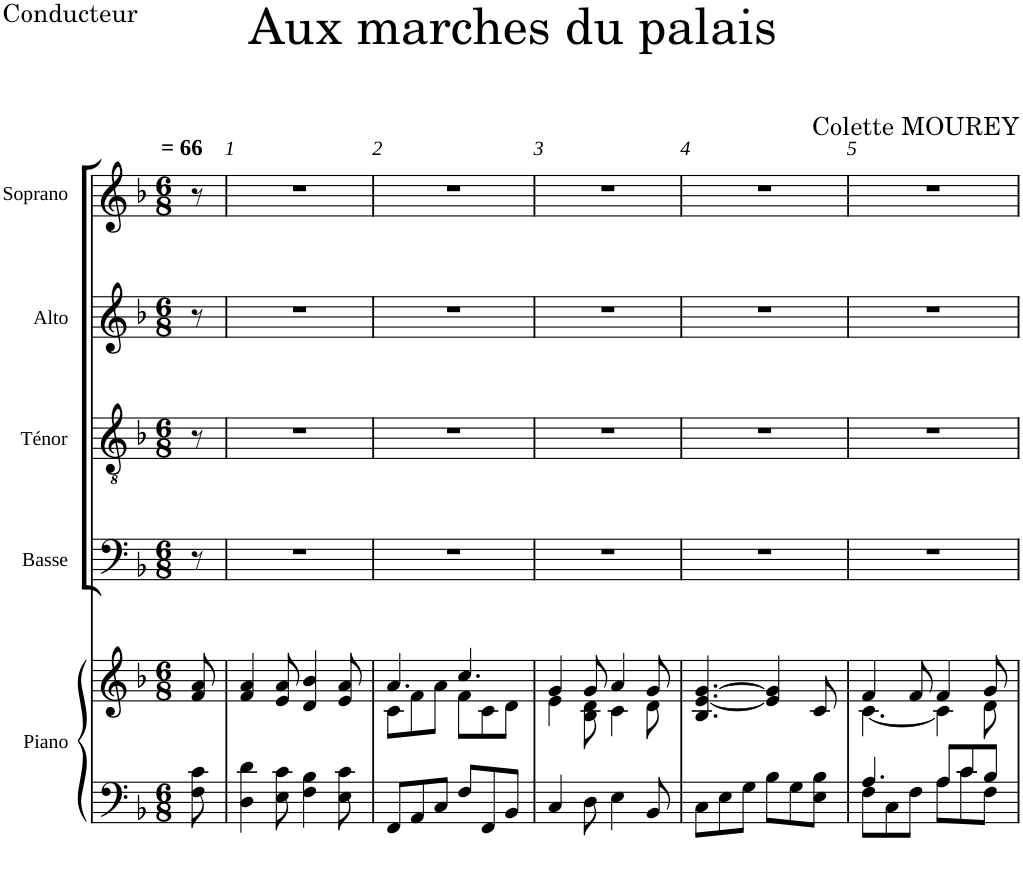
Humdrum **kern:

**kern	**kern	**kern	**kern	**kern	**kern
*part5	*part5	*part4	*part3	*part2	*part1
*staff6	*staff5	*staff4	*staff3	*staff2	*staff1
*I"Piano	*	*I"Basse	*I"Ténor	*I"Alto	*I"Soprano
*I'Pno.	*	*I'B.	*I'Tén.	*I'Alt.	*I'Sop.
*clefF4	*clefG2	*clefF4	*clefGv2	*clefG2	*clefG2
*k[b-]	*k[b-]	*k[b-]	*k[b-]	*k[b-]	*k[b-]
*F:	*F:	*F:	*F:	*F:	*F:
*M6/8	*M6/8	*M6/8	*M6/8	*M6/8	*M6/8
=	=	=	=	=	=
!	!	!	!	!	!LO:TX:a:B:t== 66
8F\ 8c\	8f/ 8a/	8r	8r	8r	8r
=1	=1	=1	=1	=1	=1
4D\ 4d\	4f/ 4a/	2.r	2.r	2.r	2.r
8E\ 8c\	8e/ 8a/	.	.	.	.
4F\ 4B-\	4d/ 4b-/	.	.	.	.
8E\ 8c\	8e/ 8a/	.	.	.	.
=2	=2	=2	=2	=2	=2
*	*^	*	*	*	*
8FF/L	4.a/	8c\L	2.r	2.r	2.r	2.r
8AA/	.	8f\	.	.	.	.
8C/J	.	8a\J	.	.	.	.
8F/L	4.cc/	8f\L	.	.	.	.
8FF/	.	8c\	.	.	.	.
8BB-/J	.	8d\J	.	.	.	.
=3	=3	=3	=3	=3	=3	=3
4C/	4g/	4e\	2.r	2.r	2.r	2.r
8D\	8g/	8B-\ 8d\	.	.	.	.
4E\	4a/	4c\	.	.	.	.
8BB-/	8g/	8d\	.	.	.	.
*	*v	*v	*	*	*	*
=4	=4	=4	=4	=4	=4
8C\L	4.B-/ [4.e/ [4.g/	2.r	2.r	2.r	2.r
8E\	.	.	.	.	.
8G\J	.	.	.	.	.
8B-\L	4e/] 4g/]	.	.	.	.
8G\	.	.	.	.	.
8E\ 8B-\J	8c/	.	.	.	.
=5	=5	=5	=5	=5	=5
*^	*^	*	*	*	*
4.A/	8F\L	4f/	[<4.c\	2.r	2.r	2.r	2.r
.	8C\	.	.	.	.	.	.
.	8F\J	8f/	.	.	.	.	.
8A/L	8A\L	4f/	4c\]	.	.	.	.
8c/	8c\	.	.	.	.	.	.
8B-/J	8F\J	8g/	8d\	.	.	.	.
*v	*v	*	*	*	*	*	*
*	*v	*v	*	*	*	*
=	=	=	=	=	=
*-	*-	*-	*-	*-	*-
